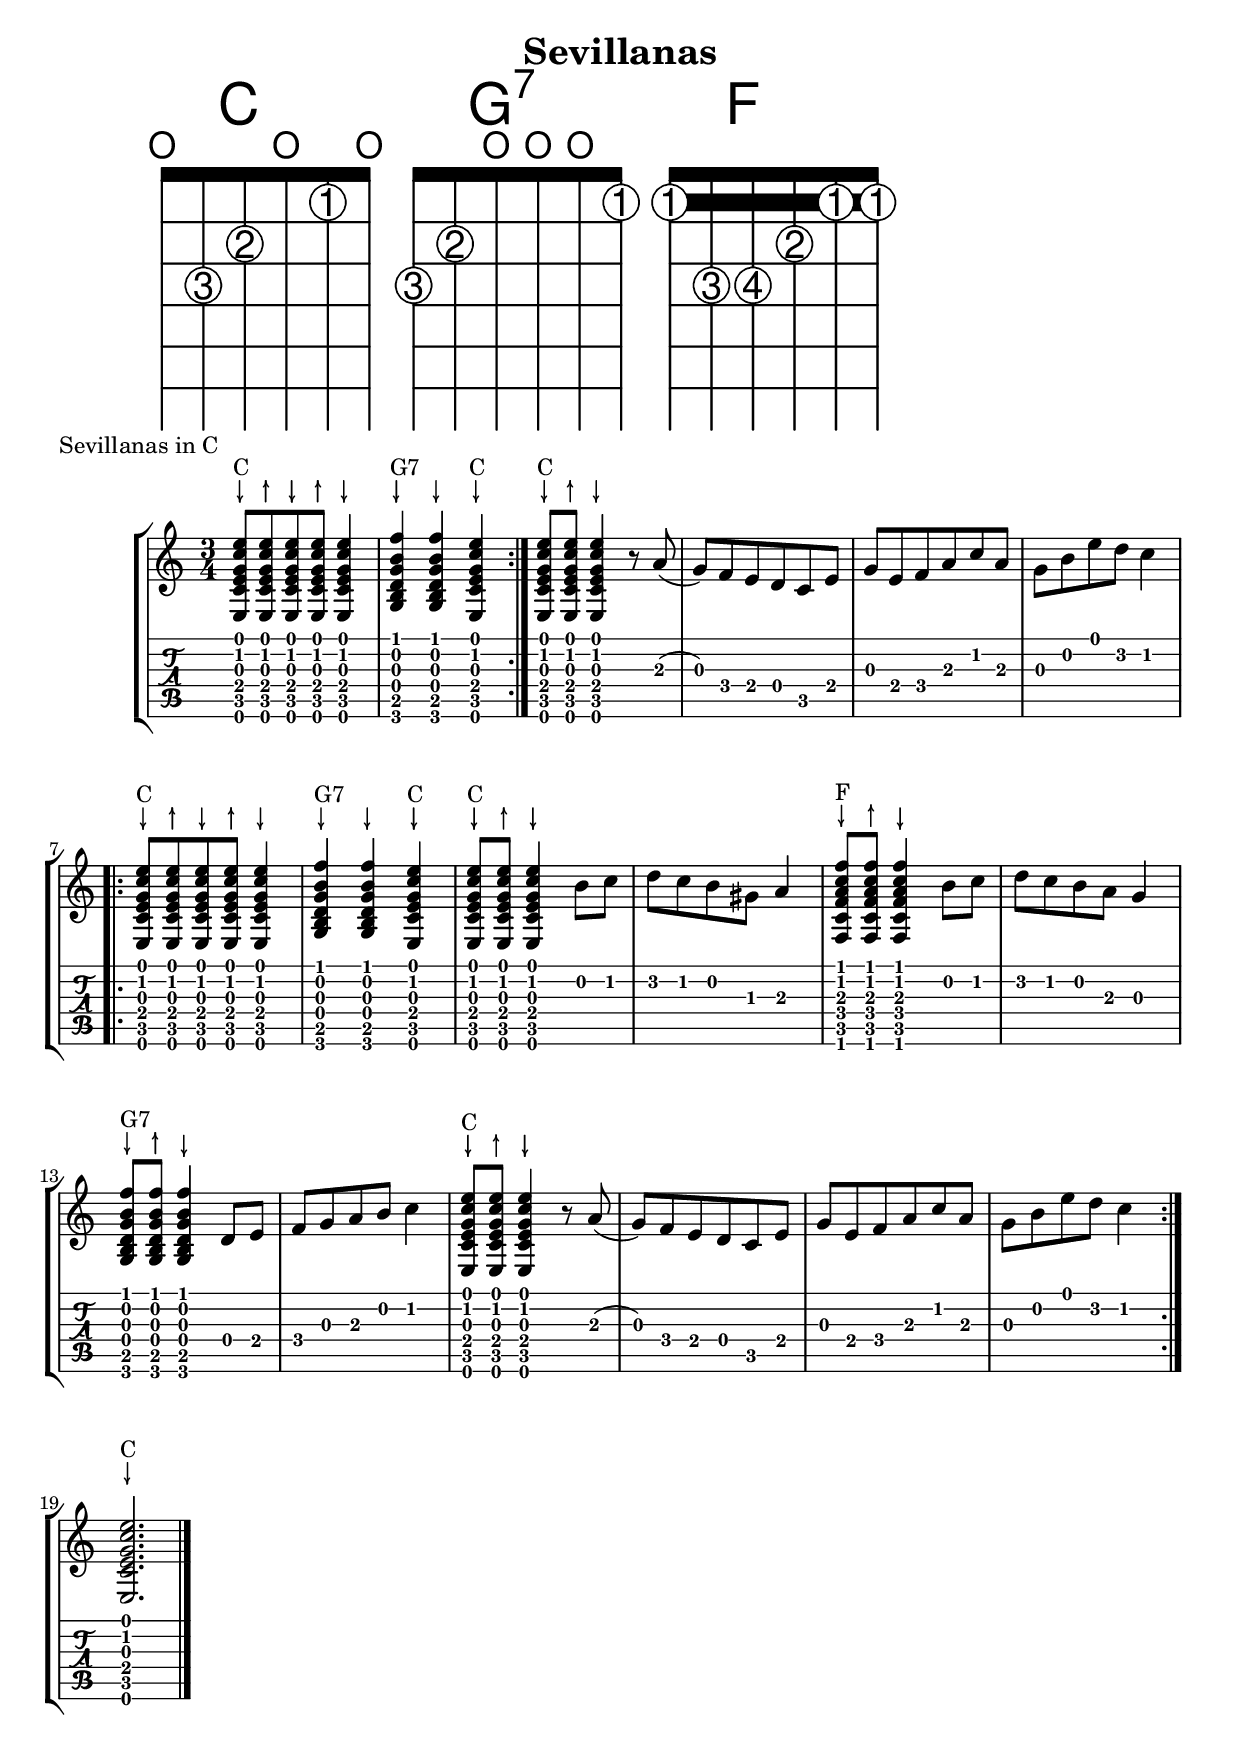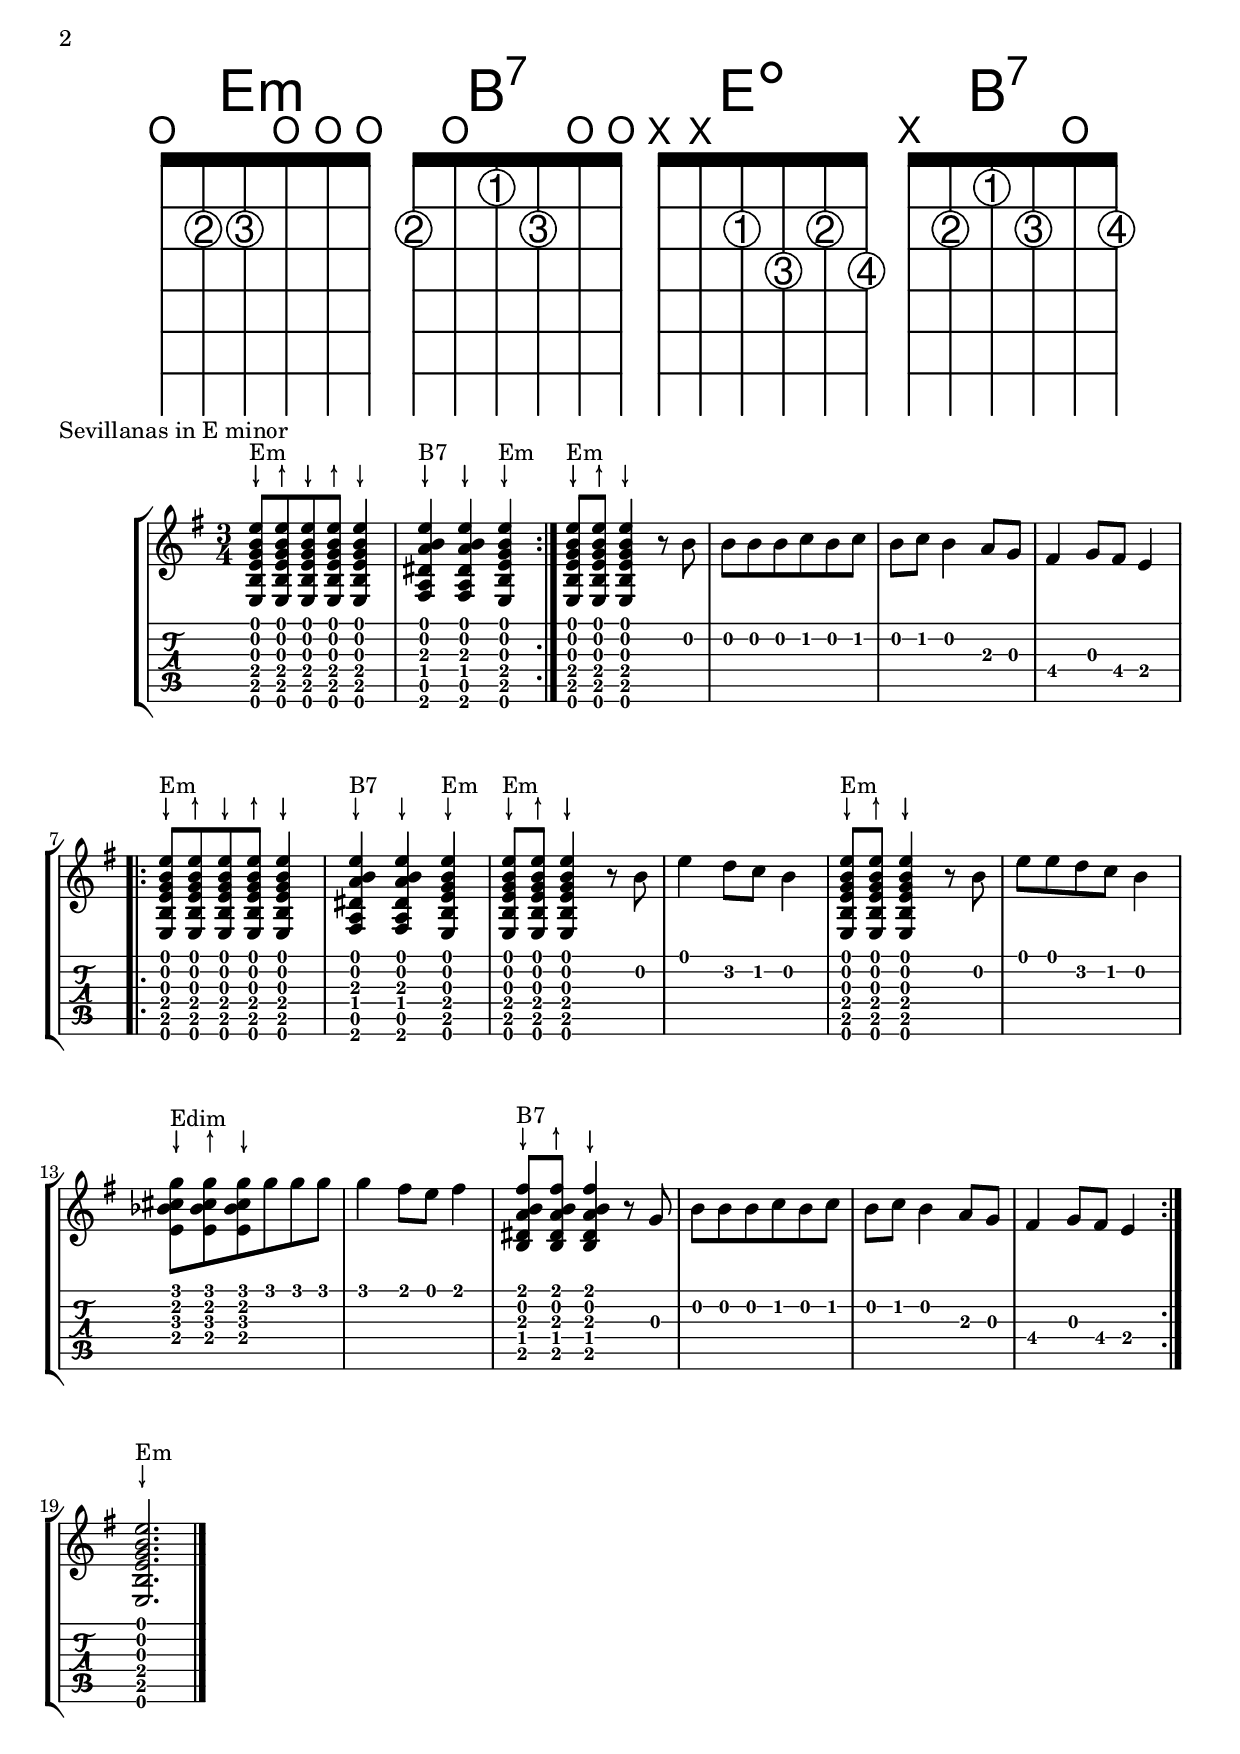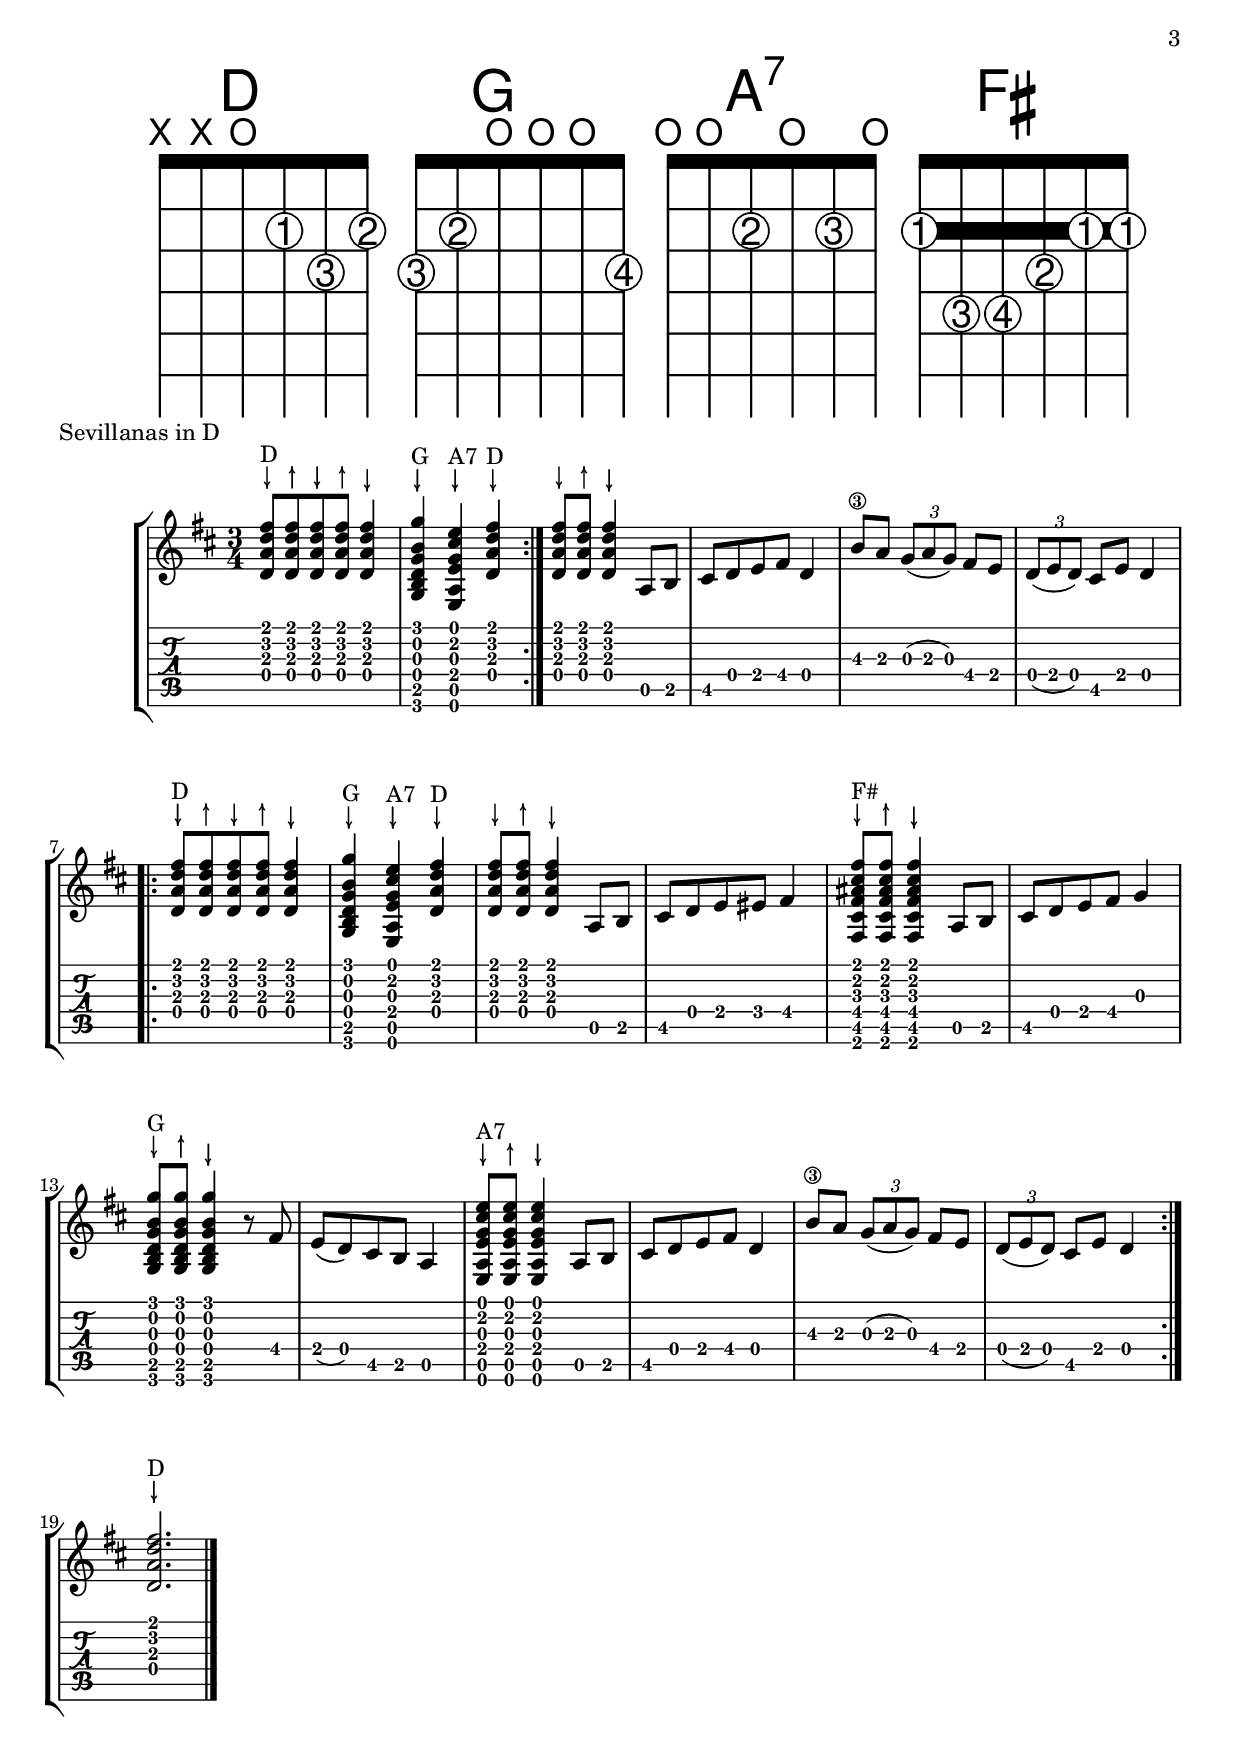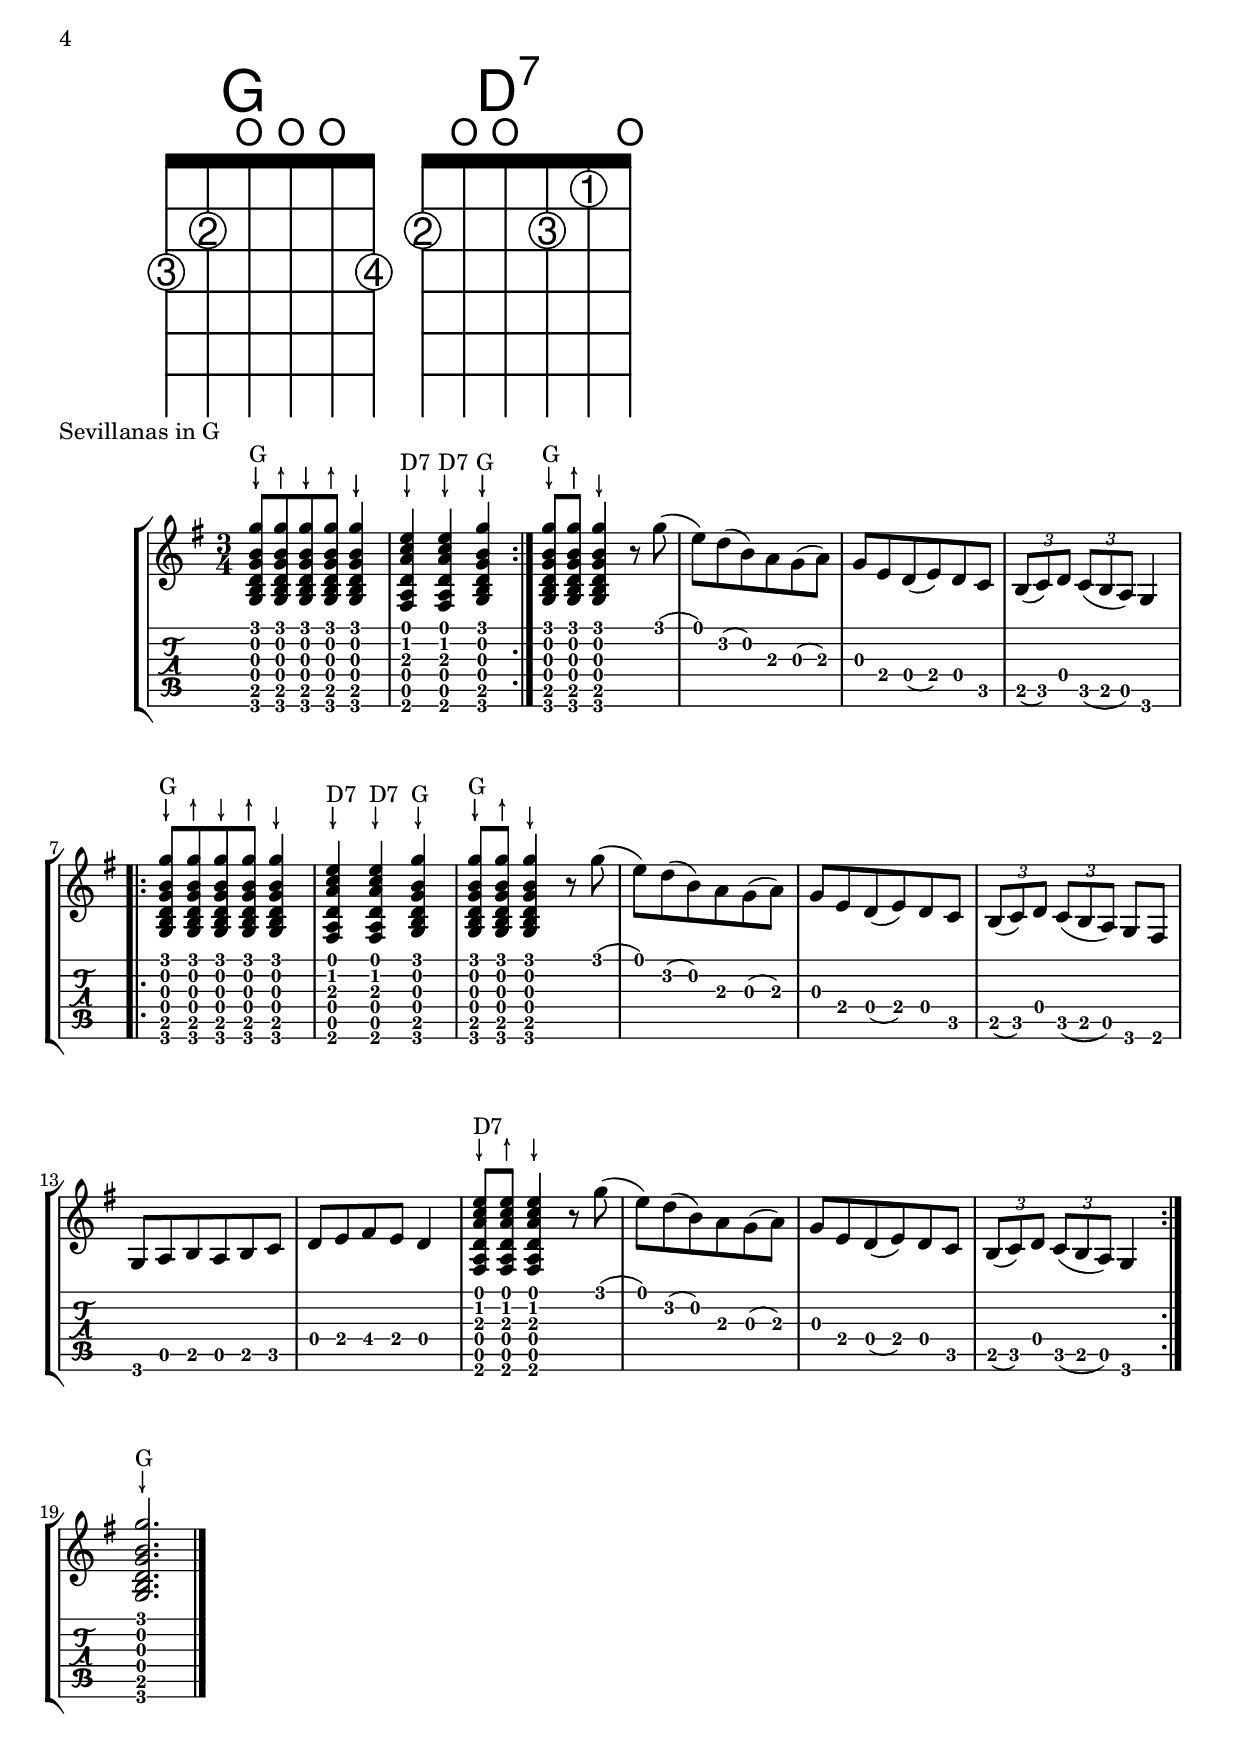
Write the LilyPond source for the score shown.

\version "2.24.1"
\header {
  title = "Sevillanas"
  composer = ""
  arranger = ""
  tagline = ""
}

\include "common.ly"

#(define custom-fretboard-table-C (make-fretboard-table))
\storePredefinedDiagram #custom-fretboard-table-C
  \chordmode{c}
  #guitar-tuning
  #'(
      (open 6)
      (place-fret 5 3 3)
      (place-fret 4 2 2)
      (open 3)
      (place-fret 2 1 1)
      (open 1))

#(define custom-fretboard-table-G7 (make-fretboard-table))
\storePredefinedDiagram #custom-fretboard-table-G7
  \chordmode{g:7}
  #guitar-tuning
  #'(
      (place-fret 6 3 3)
      (place-fret 5 2 2)
      (open 4)
      (open 3)
      (open 2)
      (place-fret 1 1 1))

#(define custom-fretboard-table-F (make-fretboard-table))
\storePredefinedDiagram #custom-fretboard-table-F
  \chordmode{f}
  #guitar-tuning
  #'(
      (barre 1 6 1)
      (place-fret 6 1 1)
      (place-fret 5 3 3)
      (place-fret 4 3 4)
      (place-fret 3 2 2)
      (place-fret 2 1 1)
      (place-fret 1 1 1))

#(define custom-fretboard-table-Em (make-fretboard-table))
\storePredefinedDiagram #custom-fretboard-table-Em
  \chordmode{e:m}
  #guitar-tuning
  #'(
      (open 6)
      (place-fret 5 2 2)
      (place-fret 4 2 3)
      (open 3)
      (open 2)
      (open 1))

#(define custom-fretboard-table-B7 (make-fretboard-table))
\storePredefinedDiagram #custom-fretboard-table-B7
  \chordmode{b:7}
  #guitar-tuning
  #'(
      
      (place-fret 6 2 2)
      (open 5)
      (place-fret 4 1 1)
      (place-fret 3 2 3)
      (open 2)
      (open 1))

#(define custom-fretboard-table-Edim (make-fretboard-table))
\storePredefinedDiagram #custom-fretboard-table-Edim
  \chordmode{e:dim}
  #guitar-tuning
  #'(
      
      (mute 6)
      (mute 5)
      (place-fret 4 2 1)
      (place-fret 3 3 3)
      (place-fret 2 2 2)
      (place-fret 1 3 4))

#(define custom-fretboard-table-B7v2 (make-fretboard-table))
\storePredefinedDiagram #custom-fretboard-table-B7v2
  \chordmode{b:7}
  #guitar-tuning
  #'(
      
      (mute 6)
      (place-fret 5 2 2)
      (place-fret 4 1 1)
      (place-fret 3 2 3)
      (open 2)
      (place-fret 1 2 4))

#(define custom-fretboard-table-D (make-fretboard-table))
\storePredefinedDiagram #custom-fretboard-table-D
  \chordmode{d}
  #guitar-tuning
  #'(
      
      (mute 6)
      (mute 5)
      (open 4)
      (place-fret 3 2 1)
      (place-fret 2 3 3)
      (place-fret 1 2 2))

#(define custom-fretboard-table-G (make-fretboard-table))
\storePredefinedDiagram #custom-fretboard-table-G
  \chordmode{g}
  #guitar-tuning
  #'(
      (place-fret 6 3 3)
      (place-fret 5 2 2)
      (open 4)
      (open 3)
      (open 2)
      (place-fret 1 3 4))

#(define custom-fretboard-table-A7 (make-fretboard-table))
\storePredefinedDiagram #custom-fretboard-table-A7
  \chordmode{a:7}
  #guitar-tuning
  #'(
      (open 6)
      (open 5)
      (place-fret 4 2 2)
      (open 3)
      (place-fret 2 2 3)
      (open 1))

#(define custom-fretboard-table-Fsharp (make-fretboard-table))
\storePredefinedDiagram #custom-fretboard-table-Fsharp
  \chordmode{fis}
  #guitar-tuning
  #'(
      (barre 1 6 2)
      (place-fret 6 2 1)
      (place-fret 5 4 3)
      (place-fret 4 4 4)
      (place-fret 3 3 2)
      (place-fret 2 2 1)
      (place-fret 1 2 1))

#(define custom-fretboard-table-D7 (make-fretboard-table))
\storePredefinedDiagram #custom-fretboard-table-D7
  \chordmode{d:7}
  #guitar-tuning
  #'(
      
      (place-fret 6 2 2)
      (open 5)
      (open 4)
      (place-fret 3 2 3)
      (place-fret 2 1 1)
      (open 1))

in_c={
  \key c \major
  \time 3/4
  
  \set strokeFingerOrientations = #'(up)
  
  \repeat volta 2 {
    <e c' e' g' c'' e''\RHd>8^"C" <e c' e' g' c'' e''\RHu> <e c' e' g' c'' e''\RHd><e c' e' g' c'' e''\RHu> <e c' e' g' c'' e''\RHd>4 |
    <g b d' g' b' f''\RHd>4^"G7" <g b d' g' b' f''\RHd> <e c' e' g' c'' e''\RHd>^"C" |
  }
  <e c' e' g' c'' e''\RHd>8^"C" <e c' e' g' c'' e''\RHu>8 <e c' e' g' c'' e''\RHd>4 r8 a'( |
  g'8) f' e' d' c' e' | g'8 e' f' a' c'' a' | g'8 b' e'' d'' c''4 |
  
  \repeat volta 3 {
    <e c' e' g' c'' e''\RHd>8^"C" <e c' e' g' c'' e''\RHu> <e c' e' g' c'' e''\RHd><e c' e' g' c'' e''\RHu> <e c' e' g' c'' e''\RHd>4 |
    <g b d' g' b' f''\RHd>4^"G7" <g b d' g' b' f''\RHd> <e c' e' g' c'' e''\RHd>^"C" |
    <e c' e' g' c'' e''\RHd>8^"C" <e c' e' g' c'' e''\RHu>8 <e c' e' g' c'' e''\RHd>4 b'8 c'' |
    d''8 c'' b' gis' a'4 |
    
    <f c' f' a' c'' f''\RHd>8^"F" <f c' f' a' c'' f''\RHu>8 <f c' f' a' c'' f''\RHd>4 b'8 c'' |
    d''8 c'' b' a' g'4 |
    <g b d' g' b' f''\RHd>8^"G7" <g b d' g' b' f''\RHu>8 <g b d' g' b' f''\RHd>4 d'8 e' |
    f'8 g' a' b' c''4 |
    
    <e c' e' g' c'' e''\RHd>8^"C" <e c' e' g' c'' e''\RHu>8 <e c' e' g' c'' e''\RHd>4 r8 a'( |
    g'8) f' e' d' c' e' | g'8 e' f' a' c'' a' | g'8 b' e'' d'' c''4 |
  }
   <e c' e' g' c'' e''\RHd>2.^"C" \bar "|."
}

in_em={
  \key e \minor
  \time 3/4
  
  \set strokeFingerOrientations = #'(up)
  
  \repeat volta 2 {
    <e b e' g' b' e''\RHd>8^"Em" <e b e' g' b' e''\RHu>8 <e b e' g' b' e''\RHd>8 <e b e' g' b' e''\RHu>8 <e b e' g' b' e''\RHd>4 |
    <fis a dis' a' b' e''\RHd>4^"B7" <fis a dis' a' b' e''\RHd>4 <e b e' g' b' e''\RHd>^"Em" |
  }
  <e b e' g' b' e''\RHd>8^"Em" <e b e' g' b' e''\RHu>8 <e b e' g' b' e''\RHd>4 r8 b' |
  b'8 b' b' c'' b' c'' | b' c'' b'4 a'8 g' | fis'4 g'8 fis' e'4 |
  
  \repeat volta 3 {
     
    <e b e' g' b' e''\RHd>8^"Em" <e b e' g' b' e''\RHu>8 <e b e' g' b' e''\RHd>8 <e b e' g' b' e''\RHu>8 <e b e' g' b' e''\RHd>4 |
    <fis a dis' a' b' e''\RHd>4^"B7" <fis a dis' a' b' e''\RHd>4 <e b e' g' b' e''\RHd>^"Em" |
    <e b e' g' b' e''\RHd>8^"Em" <e b e' g' b' e''\RHu>8 <e b e' g' b' e''\RHd>4 r8 b' |
    e''4 d''8 c'' b'4 |
    <e b e' g' b' e''\RHd>8^"Em" <e b e' g' b' e''\RHu>8 <e b e' g' b' e''\RHd>4 r8 b' |
    e''8 e'' d'' c'' b'4 |
    <e' bes' cis'' g''\RHd>8^"Edim" <e' bes' cis'' g''\RHu>8 <e' bes' cis'' g''\RHd>8 g'' g'' g'' |
    g''4 fis''8 e'' fis''4 |
    <b dis' a' b' fis''\RHd>8^"B7" <b dis' a' b' fis''\RHu>8 <b dis' a' b' fis''\RHd>4 r8 g' |
    b'8 b' b' c'' b' c'' b' c'' b'4 a'8 g' |
    fis'4 g'8 fis' e'4 |
  }
  <e b e' g' b' e''\RHd>2.^"Em"  \bar "|."
}

in_d={
  \key d \major
  \time 3/4
  
  \set strokeFingerOrientations = #'(up)
  
  \repeat volta 2 {
    <d' a' d'' fis''\RHd>8^"D" <d' a' d'' fis''\RHu>8 <d' a' d'' fis''\RHd>8 <d' a' d'' fis''\RHu>8 <d' a' d'' fis''\RHd>4 |
    <g b d' g' b' g''\RHd>4^"G" <e a e' g' cis'' e''\RHd>4^"A7" <d' a' d'' fis''\RHd>4^"D"
  }
  <d' a' d'' fis''\RHd>8 <d' a' d'' fis''\RHu>8 <d' a' d'' fis''\RHd>4 a8 b |
  cis'8 d' e' fis' d'4 | b'8\3 a' \tuplet 3/2 {g'8( a' g')} fis'8 e' |
  \tuplet 3/2 {d'8( e' d')} cis'8 e' d'4 |
  
  \repeat volta 3 {
    <d' a' d'' fis''\RHd>8^"D" <d' a' d'' fis''\RHu>8 <d' a' d'' fis''\RHd>8 <d' a' d'' fis''\RHu>8 <d' a' d'' fis''\RHd>4 |
    <g b d' g' b' g''\RHd>4^"G" <e a e' g' cis'' e''\RHd>4^"A7" <d' a' d'' fis''\RHd>4^"D"
    <d' a' d'' fis''\RHd>8 <d' a' d'' fis''\RHu>8 <d' a' d'' fis''\RHd>4 a8 b |
    cis'8 d' e' eis' fis'4 |
    <fis cis' fis' ais' cis'' fis''\RHd>8^"F#" <fis cis' fis' ais' cis'' fis''\RHu>8 <fis cis' fis' ais' cis'' fis''\RHd>4 a8 b |
    cis'8 d' e' fis' g'4 |
    <g b d' g' b' g''\RHd>8^"G" <g b d' g' b' g''\RHu> <g b d' g' b' g''\RHd>4 r8 fis' |
    e'( d') cis' b a4 |
    <e a e' g' cis'' e''\RHd>8^"A7" <e a e' g' cis'' e''\RHu> <e a e' g' cis'' e''\RHd>4 a8 b |
    cis'8 d' e' fis' d'4 |
    b'8\3 a' \tuplet 3/2 {g'8( a' g')} fis' e' |
    \tuplet 3/2 {d'8( e' d')} cis'8 e' d'4 |
  }
  \break
  <d' a' d'' fis''\RHd>2.^"D" \bar "|."
}

in_g={
  \key g \major
  \time 3/4
  
  \set strokeFingerOrientations = #'(up)
  
  \repeat volta 2 {
    <g b d' g' b' g''\RHd>8^"G" <g b d' g' b' g''\RHu>8 <g b d' g' b' g''\RHd> <g b d' g' b' g''\RHu>8 <g b d' g' b' g''\RHd>4
    <fis a d' a' c'' e''\RHd>4^"D7" <fis a d' a' c'' e''\RHd>4^"D7" <g b d' g' b' g''\RHd>4^"G" |
  }
  <g b d' g' b' g''\RHd>8^"G" <g b d' g' b' g''\RHu>8 <g b d' g' b' g''\RHd>4 r8 g''( |
  e''8) d''( b') a' g'( a') |
  g'8 e' d'( e') d' c' |
  \tuplet 3/2 {b8( c') d'} \tuplet 3/2 {c'8( b a)} g4 |
  
  \repeat volta 3 {
    <g b d' g' b' g''\RHd>8^"G" <g b d' g' b' g''\RHu>8 <g b d' g' b' g''\RHd> <g b d' g' b' g''\RHu>8 <g b d' g' b' g''\RHd>4
    <fis a d' a' c'' e''\RHd>4^"D7" <fis a d' a' c'' e''\RHd>4^"D7" <g b d' g' b' g''\RHd>4^"G" |
    <g b d' g' b' g''\RHd>8^"G" <g b d' g' b' g''\RHu>8 <g b d' g' b' g''\RHd>4 r8 g''( |
    e''8) d''( b') a' g'( a') |
    g'8 e' d'( e') d' c' |
    \tuplet 3/2 {b8( c') d'} \tuplet 3/2 {c'8( b a)} g8 fis |
    g8 a b a b c' |
    d'8 e' fis' e' d'4 |
    <fis a d' a' c'' e''\RHd>8^"D7" <fis a d' a' c'' e''\RHu>8 <fis a d' a' c'' e''\RHd>4 r8 g''( |
    e''8) d''( b') a' g'( a') |
    g'8 e' d'( e') d' c' |
    \tuplet 3/2 {b8( c') d'} \tuplet 3/2 {c'8( b a)} g4 |
  }
  \break
  <g b d' g' b' g''\RHd>2.^"G" \bar "|."
}

\score {
  <<
    \new ChordNames {
      \override ChordName.font-size = #8
      \chordmode {
        \set predefinedDiagramTable = #custom-fretboard-table-C
        c
      }
      \chordmode {
        \set predefinedDiagramTable = #custom-fretboard-table-G7
        \set majorSevenSymbol = \markup { "7" }
        g:maj7
      }
      \chordmode {
        \set predefinedDiagramTable = #custom-fretboard-table-F
        f
      }
    }
    \new FretBoards {
      \override FretBoard.size = 4
      \override FretBoard.fret-diagram-details.finger-code = #'in-dot
      \override FretBoard.fret-diagram-details.dot-color = #'white
      \override FretBoard.fret-diagram-details.barre-type = #'straight
      \override FretBoard.fret-diagram-details.number-type = #'roman-upper
      \override FretBoard.fret-diagram-details.top-fret-thickness = 7
      \override FretBoard.fret-diagram-details.fret-count = 5
      \chordmode {
        \set predefinedDiagramTable = #custom-fretboard-table-C
        c
      }
      \chordmode {
        \set predefinedDiagramTable = #custom-fretboard-table-G7
        g:7
      }
      \chordmode {
        \set predefinedDiagramTable = #custom-fretboard-table-F
        f
      }
    }
  >>
}
\score {
  \header {
    piece = "Sevillanas in C"
  }
  \new StaffGroup <<
    <<
      \context Staff \with {
        \consists "Span_arpeggio_engraver"
        connectArpeggios = ##t
      } {    
        \in_c
      }
      \context TabStaff {
        \set Staff.stringTunings = \stringTuning <e a d' g' b' e''>
        
        \in_c
      }
    >>
  >>
}

\pageBreak


\score {
  <<
    \new ChordNames {
      \override ChordName.font-size = #8
      \chordmode {
        \set predefinedDiagramTable = #custom-fretboard-table-Em
        e:m
      }
      \chordmode {
        \set predefinedDiagramTable = #custom-fretboard-table-B7
        \set majorSevenSymbol = \markup { "7" }
        b:7
      }
      \chordmode {
        \set predefinedDiagramTable = #custom-fretboard-table-Edim
        e:dim
      }
      \chordmode {
        \set predefinedDiagramTable = #custom-fretboard-table-B7v2
        b:7
      }
    }
    \new FretBoards {
      \override FretBoard.size = 4
      \override FretBoard.fret-diagram-details.finger-code = #'in-dot
      \override FretBoard.fret-diagram-details.dot-color = #'white
      \override FretBoard.fret-diagram-details.barre-type = #'straight
      \override FretBoard.fret-diagram-details.number-type = #'roman-upper
      \override FretBoard.fret-diagram-details.top-fret-thickness = 7
      \override FretBoard.fret-diagram-details.fret-count = 5
      \chordmode {
        \set predefinedDiagramTable = #custom-fretboard-table-Em
        e:m
      }
      \chordmode {
        \set predefinedDiagramTable = #custom-fretboard-table-B7
        \set majorSevenSymbol = \markup { "7" }
        b:7
      }
      \chordmode {
        \set predefinedDiagramTable = #custom-fretboard-table-Edim
        e:dim
      }
      \chordmode {
        \set predefinedDiagramTable = #custom-fretboard-table-B7v2
        b:7
      }
    }
  >>
}
\score {
  \header {
    piece = "Sevillanas in E minor"
  }
  \new StaffGroup <<
    <<
      \context Staff \with {
        \consists "Span_arpeggio_engraver"
        connectArpeggios = ##t
      } {    
        \in_em
      }
      \context TabStaff {
        \set Staff.stringTunings = \stringTuning <e a d' g' b' e''>
        \in_em
      }
    >>
  >>
}

\pageBreak

\score {
  <<
    \new ChordNames {
      \override ChordName.font-size = #8
      \chordmode {
        \set predefinedDiagramTable = #custom-fretboard-table-D
        d
      }
      \chordmode {
        \set predefinedDiagramTable = #custom-fretboard-table-G
        g
      }
      \chordmode {
        \set predefinedDiagramTable = #custom-fretboard-table-A7
        \set majorSevenSymbol = \markup { "7" }
        a:7
      }
      \chordmode {
        \set predefinedDiagramTable = #custom-fretboard-table-Fsharp
        fis
      }
    }
    \new FretBoards {
      \override FretBoard.size = 4
      \override FretBoard.fret-diagram-details.finger-code = #'in-dot
      \override FretBoard.fret-diagram-details.dot-color = #'white
      \override FretBoard.fret-diagram-details.barre-type = #'straight
      \override FretBoard.fret-diagram-details.number-type = #'roman-upper
      \override FretBoard.fret-diagram-details.top-fret-thickness = 7
      \override FretBoard.fret-diagram-details.fret-count = 5
      \chordmode {
        \set predefinedDiagramTable = #custom-fretboard-table-D
        d
      }
      \chordmode {
        \set predefinedDiagramTable = #custom-fretboard-table-G
        g
      }
      \chordmode {
        \set predefinedDiagramTable = #custom-fretboard-table-A7
        \set majorSevenSymbol = \markup { "7" }
        a:7
      }
      \chordmode {
        \set predefinedDiagramTable = #custom-fretboard-table-Fsharp
        fis
      }
    }
  >>
}
\score {
  \header {
    piece = "Sevillanas in D"
  }
  \new StaffGroup <<
    <<
      \context Staff \with {
        \consists "Span_arpeggio_engraver"
        connectArpeggios = ##t
      } {    
        \in_d
      }
      \context TabStaff {
        \set Staff.stringTunings = \stringTuning <e a d' g' b' e''>
        \in_d
      }
    >>
  >>
}

\pageBreak

\score {
  <<
    \new ChordNames {
      \override ChordName.font-size = #8
      \chordmode {
        \set predefinedDiagramTable = #custom-fretboard-table-G
        g
      }
      \chordmode {
        \set predefinedDiagramTable = #custom-fretboard-table-D7
        d:7
      }
    }
    \new FretBoards {
      \override FretBoard.size = 4
      \override FretBoard.fret-diagram-details.finger-code = #'in-dot
      \override FretBoard.fret-diagram-details.dot-color = #'white
      \override FretBoard.fret-diagram-details.barre-type = #'straight
      \override FretBoard.fret-diagram-details.number-type = #'roman-upper
      \override FretBoard.fret-diagram-details.top-fret-thickness = 7
      \override FretBoard.fret-diagram-details.fret-count = 5
      \chordmode {
        \set predefinedDiagramTable = #custom-fretboard-table-G
        g
      }
      \chordmode {
        \set predefinedDiagramTable = #custom-fretboard-table-D7
        d:7
      }
    }
  >>
}
\score {
  \header {
    piece = "Sevillanas in G"
  }
  \new StaffGroup <<
    <<
      \context Staff \with {
        \consists "Span_arpeggio_engraver"
        connectArpeggios = ##t
      } {    
        \in_g
      }
      \context TabStaff {
        \set Staff.stringTunings = \stringTuning <e a d' g' b' e''>
        \in_g
      }
    >>
  >>
}